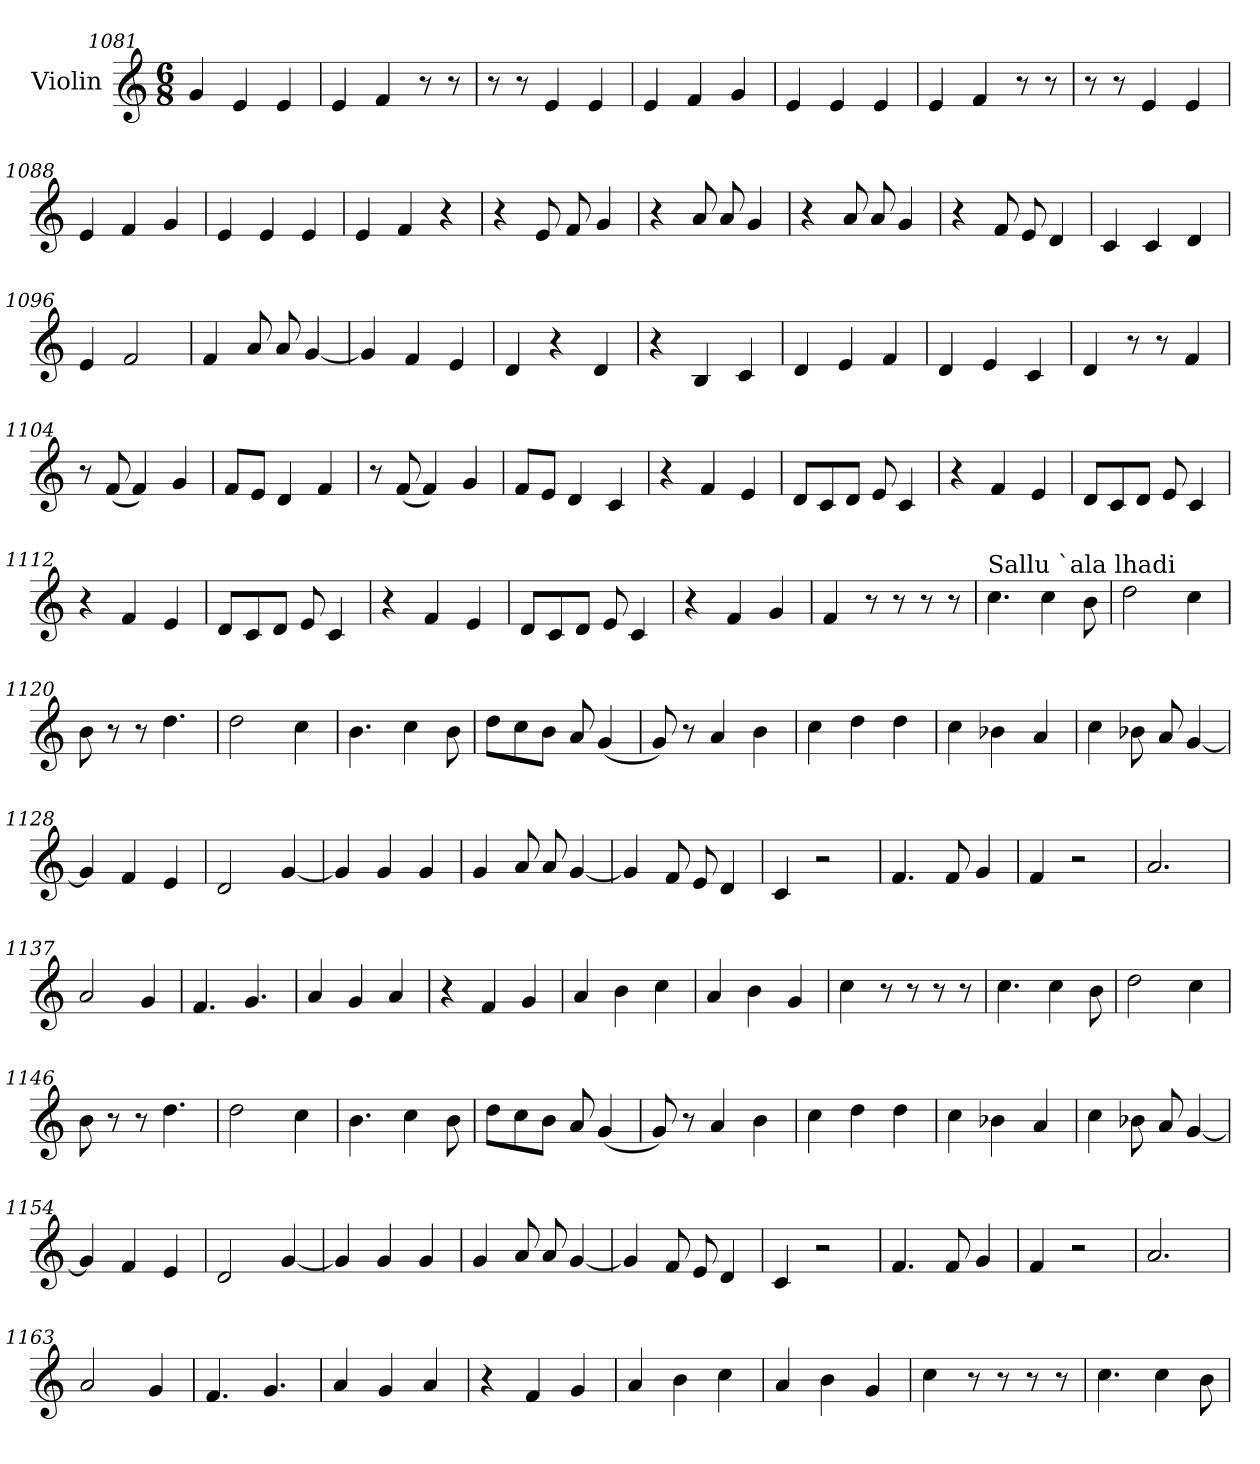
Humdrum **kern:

**kern
*part1
*staff1
*I"Violin
*clefG2
*k[]
*C:
*M6/8
=1081
4g/
4e/
4e/
=1082
4e/
4f/
8r
8r
=1083
8r
8r
4e/
4e/
!!LO:PB:g=z
=1084
4e/
4f/
4g/
=1085
4e/
4e/
4e/
=1086
4e/
4f/
8r
8r
!!LO:PB:g=z
=1087
8r
8r
4e/
4e/
=1088
4e/
4f/
4g/
=1089
4e/
4e/
4e/
=1090
4e/
4f/
4r
!!LO:PB:g=z
=1091
4r
8e/
8f/
4g/
=1092
4r
8a/
8a/
4g/
!!LO:PB:g=z
=1093
4r
8a/
8a/
4g/
=1094
4r
8f/
8e/
4d/
=1095
4c/
4c/
4d/
=1096
4e/
2f/
=1097
4f/
8a/
8a/
[4g/
!!LO:PB:g=z
=1098
4g/]
4f/
4e/
=1099
4d/
4r
4d/
=1100
4r
4B/
4c/
!!LO:PB:g=z
=1101
4d/
4e/
4f/
=1102
4d/
4e/
4c/
=1103
4d/
8r
8r
4f/
=1104
8r
(8f/
4f/)
4g/
!!LO:PB:g=z
=1105
8f/L
8e/J
4d/
4f/
=1106
8r
(8f/
4f/)
4g/
!!LO:PB:g=z
=1107
8f/L
8e/J
4d/
4c/
=1108
4r
4f/
4e/
=1109
8d/L
8c/
8d/J
8e/
4c/
=1110
4r
4f/
4e/
!!LO:PB:g=z
=1111
8d/L
8c/
8d/J
8e/
4c/
=1112
4r
4f/
4e/
!!LO:PB:g=z
=1113
8d/L
8c/
8d/J
8e/
4c/
=1114
4r
4f/
4e/
=1115
8d/L
8c/
8d/J
8e/
4c/
=1116
4r
4f/
4g/
!!LO:PB:g=z
=1117
4f/
8r
8r
8r
8r
=1118
!LO:TX:a:t=Sallu `ala lhadi
4.cc\
4cc\
8b\
!!LO:PB:g=z
=1119
2dd\
4cc\
=1120
8b\
8r
8r
4.dd\
=1121
2dd\
4cc\
=1122
4.b\
4cc\
8b\
=1123
8dd\L
8cc\
8b\J
8a/
(4g/
=1124
8g/)
8r
4a/
4b\
=1125
4cc\
4dd\
4dd\
!!LO:PB:g=z
=1126
4cc\
4b-X\
4a/
=1127
4cc\
8b-X\
8a/
[4g/
=1128
4g/]
4f/
4e/
=1129
2d/
[4g/
=1130
4g/]
4g/
4g/
!!LO:PB:g=z
=1131
4g/
8a/
8a/
[4g/
=1132
4g/]
8f/
8e/
4d/
!!LO:PB:g=z
=1133
4c/
2r
=1134
4.f/
8f/
4g/
=1135
4f/
2r
=1136
2.a/
=1137
2a/
4g/
=1138
4.f/
4.g/
!!LO:PB:g=z
=1139
4a/
4g/
4a/
=1140
4r
4f/
4g/
!!LO:PB:g=z
=1141
4a/
4b\
4cc\
=1142
4a/
4b\
4g/
=1143
4cc\
8r
8r
8r
8r
=1144
4.cc\
4cc\
8b\
=1145
2dd\
4cc\
!!LO:PB:g=z
=1146
8b\
8r
8r
4.dd\
=1147
2dd\
4cc\
!!LO:PB:g=z
=1148
4.b\
4cc\
8b\
=1149
8dd\L
8cc\
8b\J
8a/
(4g/
=1150
8g/)
8r
4a/
4b\
=1151
4cc\
4dd\
4dd\
=1152
4cc\
4b-X\
4a/
!!LO:PB:g=z
=1153
4cc\
8b-X\
8a/
[4g/
=1154
4g/]
4f/
4e/
!!LO:PB:g=z
=1155
2d/
[4g/
=1156
4g/]
4g/
4g/
=1157
4g/
8a/
8a/
[4g/
=1158
4g/]
8f/
8e/
4d/
=1159
4c/
2r
!!LO:PB:g=z
=1160
4.f/
8f/
4g/
=1161
4f/
2r
!!LO:PB:g=z
=1162
2.a/
=1163
2a/
4g/
=1164
4.f/
4.g/
=1165
4a/
4g/
4a/
=1166
4r
4f/
4g/
=1167
4a/
4b\
4cc\
!!LO:PB:g=z
=1168
4a/
4b\
4g/
=1169
4cc\
8r
8r
8r
8r
!!LO:PB:g=z
=1170
4.cc\
4cc\
8b\
=
*-
